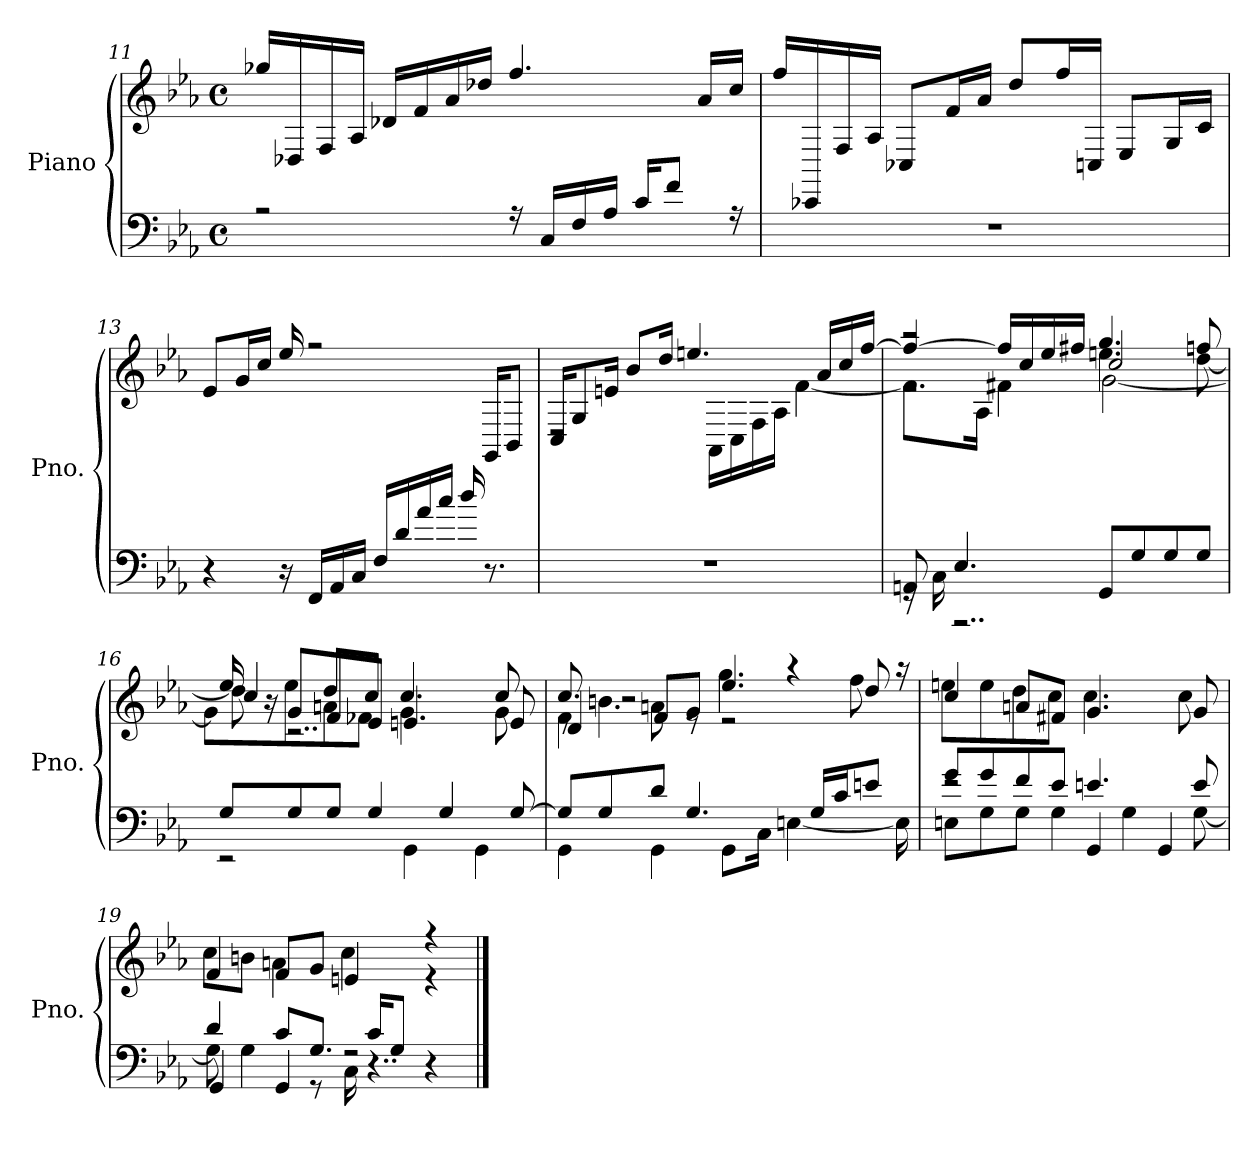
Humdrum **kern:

**kern	**kern
*part1	*part1
*staff2	*staff1
*I"Piano	*
*I'Pno.	*
!!LO:LB:g=z
*clefF4	*clefG2
*k[b-e-a-]	*k[b-e-a-]
*M4/4	*M4/4
*met(c)	*met(c)
=11	=11
2rA	16gg-X/LL
.	16D-X/
.	16F/
.	16A-/JJ
.	16d-X/LL
.	16f/
.	16a-/
.	16dd-X/JJ
16rA	4.ff/
16C/LL	.
16F/	.
16A-/JJ	.
16c/KL	.
8f/J	.
.	16a-/LL
16rA	16cc/JJ
=12	=12
1r	16ff/LL
.	16CC-X/
.	16F/
.	16A-/JJ
.	8C-X/L
.	16f/L
.	16a-/JJ
.	8dd/L
.	16ff/L
.	16Cn/JJ
.	8E-/L
.	16G/L
.	16c/JJ
!!LO:PB:g=z
=13	=13
4r	8e-/L
.	16g/L
.	16cc/JJ
16r	16ee-/
16FF/LL	2rff
16AA-/	.
16C/JJ	.
16F/LL	.
16d/	.
16a-/	.
16cc/JJ	.
16dd/	.
8.r	16GG/KL
.	8BB-/J
=14	=14
*	*^
1rF	16C/KL	2rD
.	8G/	.
.	16en/Jk	.
.	8b-/L	.
.	16dd/Jk	.
.	4.een/	.
.	.	16AA-\LL
.	.	16C\
.	.	16F\
.	.	16A-\JJ
.	.	[4f\
.	16a-/LL	.
.	16cc/	.
.	[16ff/JJ	.
!!LO:LB:g=z
=15	=15	=15
*^	*^	*^
8AAn/	16rGG	4ff/_	8.f\L]	2raa	2re
.	16C\	.	.	.	.
4.E-/	2..r	.	.	.	.
.	.	.	16A-\Jk	.	.
.	.	16ff/LL]	4f#X\	.	.
.	.	16cc/	.	.	.
.	.	16ee-/	.	.	.
.	.	16ff#X/JJ	.	.	.
8GG/L	.	4.gg/	4.een\	2cc/	[2g\
8G/	.	.	.	.	.
8G/	.	.	.	.	.
8G/J	.	8ffn/	[8dd\	.	.
=16	=16	=16	=16	=16	=16
8G/L	2r	16ee-/	8dd\]	4cc/	8g\L]
.	.	16r	.	.	.
8G/	.	8g/L	2..rc	.	8ee-\
8G/J	.	8f/	.	8dd/L	8an\
4G/	.	8e-/J	.	8cc/J	8f-X\J
.	4GG\	4.en/	.	4.cc/	4.g\
4G/	.	.	.	.	.
.	4GG\	.	.	.	.
[8G/	.	8e/	.	8cc/	8g\
!!LO:LB:g=z	!!	!!	!!
=17	=17	=17	=17	=17	=17
8G/L]	4GG\	8.cc/	4f\	4d/	8re
8G/	.	.	.	.	4.bn\
.	.	2r	.	.	.
8d/J	4GG\	.	8an\	8f/L	.
4.G/	.	.	8re	8g/J	.
.	8GG\L	.	2re	4.ee-/	4.gg\
.	16C\Jk	.	.	.	.
.	[4En\	4raa	.	.	.
16G/LL	.	.	.	.	.
16c/J	.	.	.	.	.
8en/J	.	.	.	8dd/	8ff\
.	16E\]	16raa	.	.	.
*	*	*	*v	*v	*v
=18	=18	=18	=18
*	*^	*	*
8g/L	8En\L	2re	4cc/	8een\L
8g/	8G\	.	.	8ee\
8f/	8G\J	.	8an/L	8dd\
8e-/J	4G\	.	8f#X/J	8cc\J
4.en/	.	4GG/	4.g/	4.cc\
.	4G\	.	.	.
.	.	4GG/	.	.
8e/	[8G\	.	8g/	8cc\
=19	=19	=19	=19	=19
4d/	8G\]	4GG/	4f/	8cc\L
.	4G\	.	.	8bn\J
8c/L	.	4GG/	8f/L	4an\
8.G/J	8rGG	.	8g/J	.
.	16C\	2rF	4en/	4cc\
16c/KL	4..r	.	.	.
8G/J	.	.	.	.
4r	.	.	4r	4r
*v	*v	*v	*	*
*	*v	*v
==	==
*-	*-
